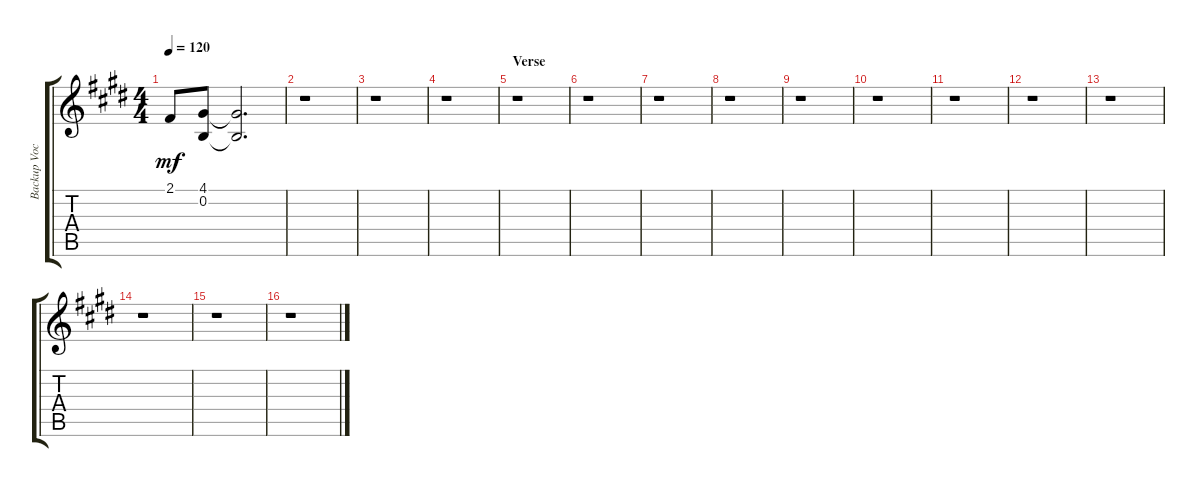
\track ("Backup Vocals" "Backup Voc") {instrument voiceoohs}
\staff {score tabs}
\tuning (E4 B3 G3 D3 A2 E2) {hide}
\ts (4 4)
\tempo 120
\clef g2
\ks c#minor
2.1{t}.8{dy mf} (4.1 0.2).8 (4.1{t} 0.2{t}).2{d} |
r.1 |
r.1 |
r.1 |
\section ("" "Verse")
r.1 |
r.1 |
r.1 |
r.1 |
r.1 |
r.1 |
r.1 |
r.1 |
r.1 |
r.1 |
r.1 |
r.1
